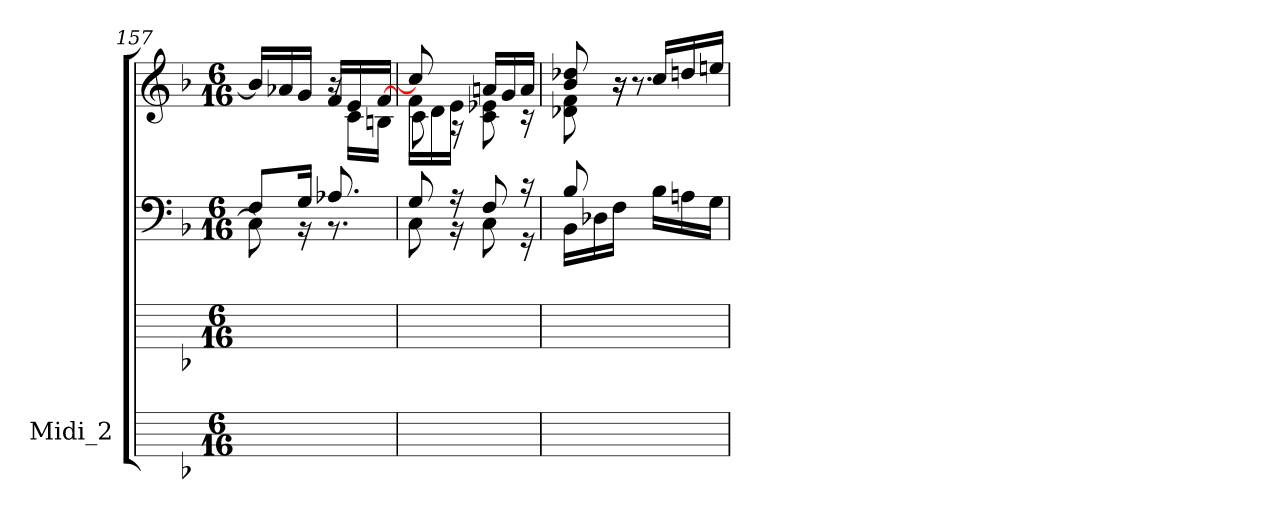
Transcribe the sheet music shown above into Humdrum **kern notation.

**kern	**kern	**kern	**kern
*part1	*part1	*part1	*part1
*staff4	*staff3	*staff2	*staff1
*I"Midi_2	*	*	*
*	*	*clefF4	*clefG2
*k[b-]	*k[b-]	*k[b-]	*k[b-]
*F:	*F:	*F:	*F:
*M6/16	*M6/16	*M6/16	*M6/16
=157	=157	=157	=157
*	*	*^	*^
*	*	*	*	*	*^
4.ryy	4.ryy	8FL	8C\]	16b-LL]	8.ryy	4.ryy
.	.	.	.	16a-X	.	.
.	.	16GJ	16r	16gJJ	.	.
.	.	8.A-X/	8.r	16f/LL	16r	.
.	.	.	.	16e/	16c\LL	.
.	.	.	.	[16f/JJ	16Bn\JJ	.
=158	=158	=158	=158	=158	=158	=158
4.ryy	4.ryy	8G/	8C\	16f/LL	8cc/]	8c\
.	.	.	.	16d\	.	.
.	.	16r	16r	16e\JJ	16r	8ryy
.	.	8F/	8C\	16an/LL	8c\ 8e-X\	.
.	.	.	.	16g/	.	8ryy
.	.	16r	16r	16a/JJ	16r	.
=159	=159	=159	=159	=159	=159	=159
4.ryy	4.ryy	8B-/	16BB-\LL	8b-/ 8dd-X/	8d-X\ 8f\	4.ryy
.	.	.	16D-X\	.	.	.
.	.	8ryy	16F\JJ	16r	16r	.
.	.	.	16B-LL	16ccLL	8.r	.
.	.	8ryy	16An	16ddn	.	.
.	.	.	16GJJ	16eenJJ	.	.
*	*	*v	*v	*	*	*
*	*	*	*v	*v	*v
=	=	=	=
*-	*-	*-	*-
